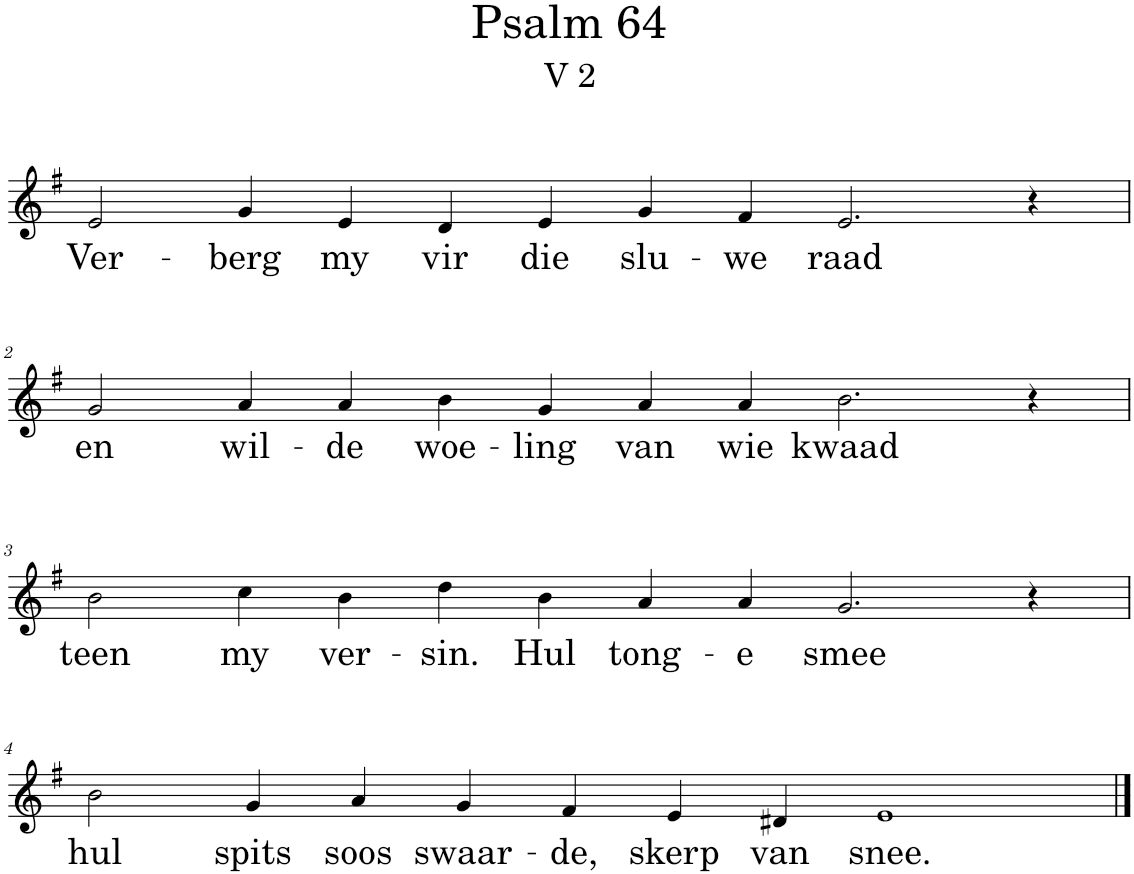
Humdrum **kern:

**kern	**text	**harte
*part1	*part1	*part1
*staff1	*staff1	*
*I"Pipe Organ	*	*
*I'Org.	*	*
*clefG2	*	*
*k[f#]	*	*
*M12/4	*	*
=1	=1	=1
!	!LO:LY:b	!LO:H:kt=N.C.
2e/	Ver-	N
!	!LO:LY:b	!
4g/	-berg	.
!	!LO:LY:b	!
4e/	my	.
!	!LO:LY:b	!
4d/	vir	.
!	!LO:LY:b	!
4e/	die	.
!	!LO:LY:b	!
4g/	slu-	.
!	!LO:LY:b	!
4f#/	-we	.
!	!LO:LY:b	!
2.e/	raad	.
4r	.	.
!!LO:LB:g=z
=2	=2	=2
!	!LO:LY:b	!
2g/	en	.
!	!LO:LY:b	!
4a/	wil-	.
!	!LO:LY:b	!
4a/	-de	.
!	!LO:LY:b	!
4b\	woe-	.
!	!LO:LY:b	!
4g/	-ling	.
!	!LO:LY:b	!
4a/	van	.
!	!LO:LY:b	!
4a/	wie	.
!	!LO:LY:b	!
2.b\	kwaad	.
4r	.	.
!!LO:LB:g=z
=3	=3	=3
!	!LO:LY:b	!
2b\	teen	.
!	!LO:LY:b	!
4cc\	my	.
!	!LO:LY:b	!
4b\	ver-	.
!	!LO:LY:b	!
4dd\	-sin.	.
!	!LO:LY:b	!
4b\	Hul	.
!	!LO:LY:b	!
4a/	tong-	.
!	!LO:LY:b	!
4a/	-e	.
!	!LO:LY:b	!
2.g/	smee	.
4r	.	.
!!LO:LB:g=z
=4	=4	=4
!	!LO:LY:b	!
2b\	hul	.
!	!LO:LY:b	!
4g/	spits	.
!	!LO:LY:b	!
4a/	soos	.
!	!LO:LY:b	!
4g/	swaar-	.
!	!LO:LY:b	!
4f#/	-de,	.
!	!LO:LY:b	!
4e/	skerp	.
!	!LO:LY:b	!
4d#X/	van	.
!	!LO:LY:b	!
1e	snee.	.
==	==	==
*-	*-	*-
